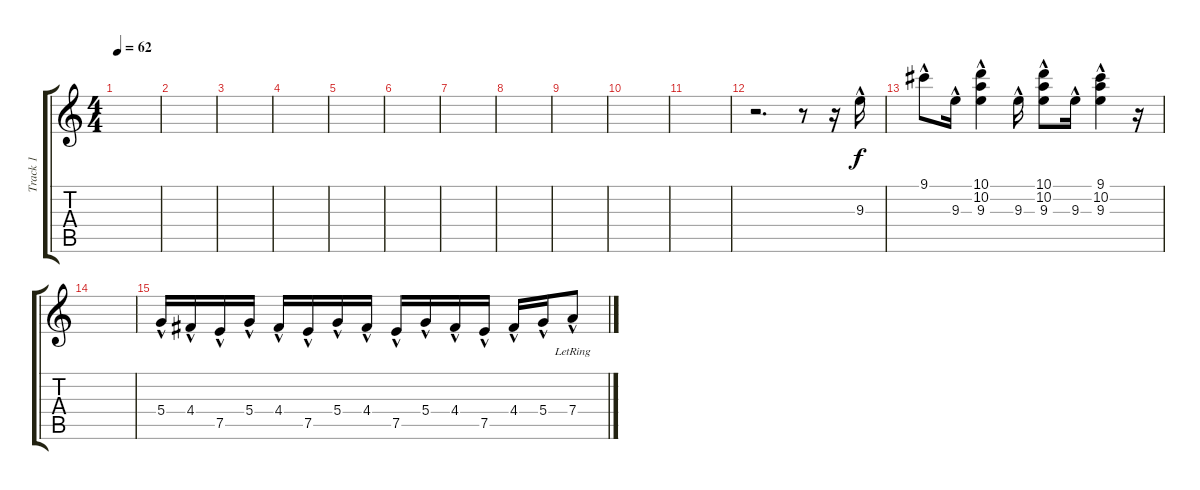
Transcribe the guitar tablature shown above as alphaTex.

\track ("Track 1" "Track 1") {instrument distortionguitar}
\staff {score tabs}
\tuning (E4 B3 G3 D3 A2 E2) {hide}
\ts (4 4)
\tempo 62
\clef g2
\ks c
|
|
|
|
|
|
|
|
|
|
|
r.2{d} r.8 r.16 9.3{hac}.16 |
9.1{hac}.8 9.3{hac}.16 (10.1{hac} 10.2{hac} 9.3{hac}).4 9.3{hac}.16 (10.1{hac} 10.2{hac} 9.3{hac}).8 9.3{hac}.16 (9.1{hac} 10.2{hac} 9.3{hac}).4 r.16 |
|
5.4{hac}.16 4.4{hac}.16 7.5{hac}.16 5.4{hac}.16 4.4{hac}.16 7.5{hac}.16 5.4{hac}.16 4.4{hac}.16 7.5{hac}.16 5.4{hac}.16 4.4{hac}.16 7.5{hac}.16 4.4{hac}.16 5.4{hac}.16 7.4{hac lr}.8
